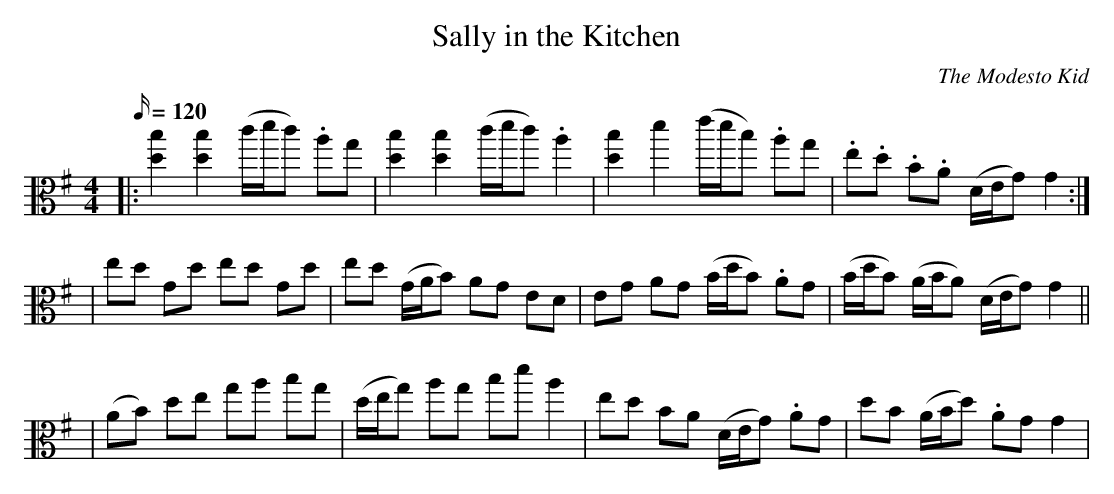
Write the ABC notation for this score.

X:1
T:Sally in the Kitchen                           % title
C:The Modesto Kid                           % composer
M:4/4                           % meter
L:1/16                        % length of shortest note
Q:120                           % tempo
K:G clef=alto                          % key
|: [db]4[db]4 (c'd'c'2) .a2g2 | [db]4[db]4 (c'd'c'2) .a4 | [db]4[d']4 (e'd'b2) .a2g2 | .e2.d2 .B2.A2 (DEG2) G4 :|
| e2d2 G2d2 e2d2 G2d2 | e2d2 (GAB2) A2G2 E2D2 | E2G2 A2G2 (BdB2) .A2G2 | (BdB2) (ABA2) (DEG2) G4 ||
| (A2B2) d2e2 g2a2 b2g2 | (deg2) a2g2 b2d'2 a4 | e2d2 B2A2 (DEG2) .A2G2 | d2B2 (ABd2) .A2G2 G4 |
